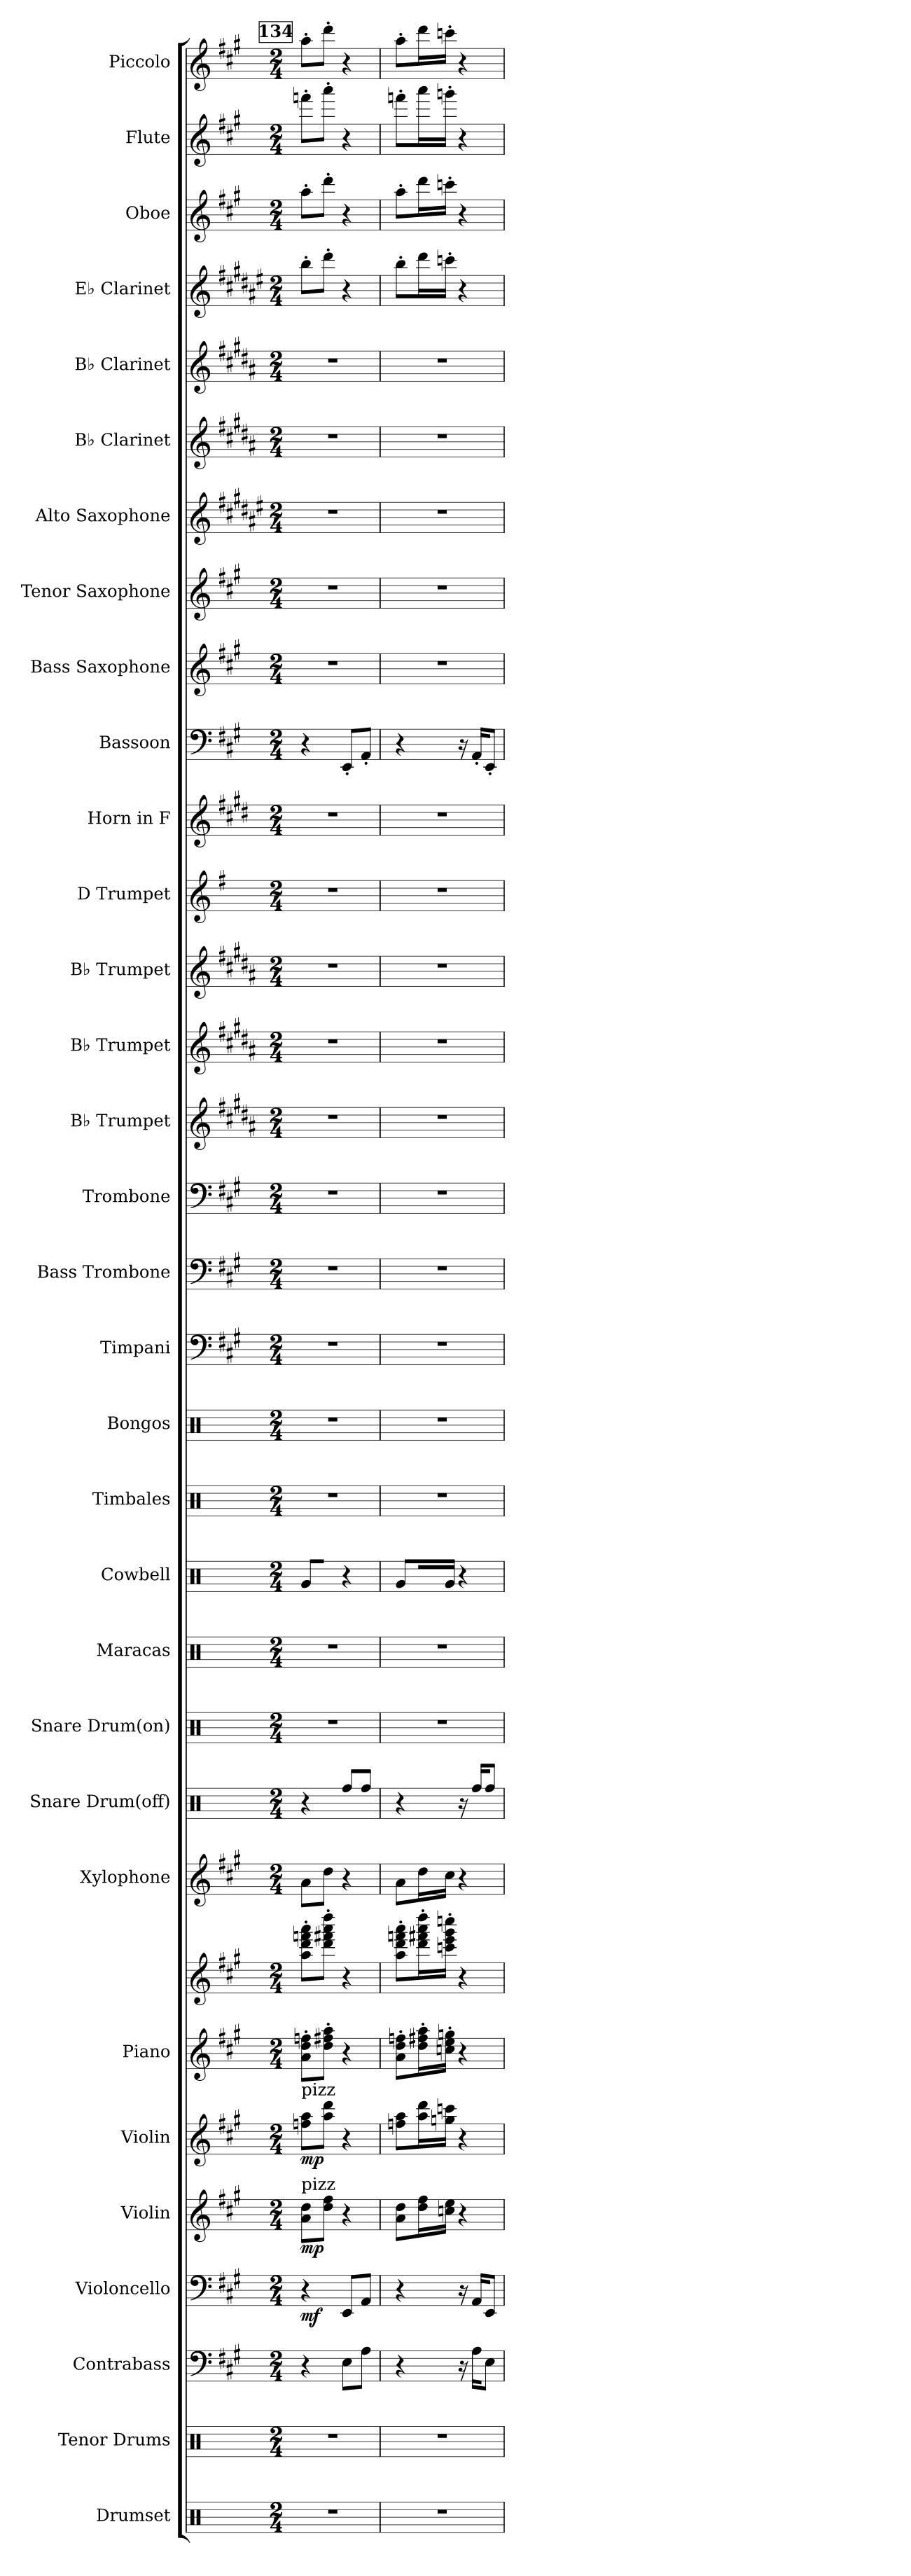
**kern	**kern	**kern	**kern	**dynam	**kern	**dynam	**kern	**dynam	**kern	**kern	**kern	**kern	**kern	**kern	**kern	**kern	**kern	**kern	**kern	**kern	**kern	**kern	**kern	**kern	**kern	**kern	**kern	**kern	**kern	**kern	**kern	**kern	**kern	**kern	**kern
*part32	*part31	*part30	*part29	*part29	*part28	*part28	*part27	*part27	*part26	*part26	*part25	*part24	*part23	*part22	*part21	*part20	*part19	*part18	*part17	*part16	*part15	*part14	*part13	*part12	*part11	*part10	*part9	*part8	*part7	*part6	*part5	*part4	*part3	*part2	*part1
*staff33	*staff32	*staff31	*staff30	*staff30	*staff29	*staff29	*staff28	*staff28	*staff27	*staff26	*staff25	*staff24	*staff23	*staff22	*staff21	*staff20	*staff19	*staff18	*staff17	*staff16	*staff15	*staff14	*staff13	*staff12	*staff11	*staff10	*staff9	*staff8	*staff7	*staff6	*staff5	*staff4	*staff3	*staff2	*staff1
*I"Drumset	*I"Tenor Drums	*I"Contrabass	*I"Violoncello	*	*I"Violin	*	*I"Violin	*	*I"Piano	*	*I"Xylophone	*I"Snare Drum(off)	*I"Snare Drum(on)	*I"Maracas	*I"Cowbell	*I"Timbales	*I"Bongos	*I"Timpani	*I"Bass Trombone	*I"Trombone	*I"B♭ Trumpet	*I"B♭ Trumpet	*I"B♭ Trumpet	*I"D Trumpet	*I"Horn in F	*I"Bassoon	*I"Bass Saxophone	*I"Tenor Saxophone	*I"Alto Saxophone	*I"B♭ Clarinet	*I"B♭ Clarinet	*I"E♭ Clarinet	*I"Oboe	*I"Flute	*I"Piccolo
*I'Drs.	*I'T.D.	*I'Cb.	*I'Vc.	*	*I'Vln.	*	*I'Vln.	*	*I'Pno.	*	*I'Xyl.	*	*I'Sn. Dr.	*I'Mrcs.	*I'Cowbell	*I'Timb.	*I'Bongos	*I'Timp.	*I'B. Tbn.	*I'Tbn.	*I'B♭ Tpt.	*I'B♭ Tpt.	*I'B♭ Tpt.	*I'D Tpt.	*	*I'Bsn.	*I'B. Sax.	*I'T. Sax.	*I'A. Sax.	*I'B♭ Cl.	*I'B♭ Cl.	*I'E♭ Cl.	*I'Ob.	*I'Fl.	*I'Picc.
*clefX	*clefX	*clefF4	*clefF4	*	*clefG2	*	*clefG2	*	*clefG2	*clefG2	*clefG2	*clefX	*clefX	*clefX	*clefX	*clefX	*clefX	*clefF4	*clefF4	*clefF4	*clefG2	*clefG2	*clefG2	*clefG2	*clefG2	*clefF4	*clefG2	*clefG2	*clefG2	*clefG2	*clefG2	*clefG2	*clefG2	*clefG2	*clefG2
*	*	*ITrd7c12	*	*	*	*	*	*	*	*	*ITrd-7c-12	*	*	*	*	*	*	*	*	*	*ITrd1c2	*ITrd1c2	*ITrd1c2	*ITrd-1c-2	*ITrd4c7	*	*ITrd15c26	*ITrd8c14	*ITrd5c9	*ITrd1c2	*ITrd1c2	*ITrd-2c-3	*	*	*ITrd-7c-12
*k[]	*k[]	*k[f#c#g#]	*k[f#c#g#]	*	*k[f#c#g#]	*	*k[f#c#g#]	*	*k[f#c#g#]	*k[f#c#g#]	*k[f#c#g#]	*k[]	*k[]	*k[]	*k[]	*k[]	*k[]	*k[f#c#g#]	*k[f#c#g#]	*k[f#c#g#]	*k[f#c#g#]	*k[f#c#g#]	*k[f#c#g#]	*k[f#c#g#]	*k[f#c#g#]	*k[f#c#g#]	*k[f#c#g#]	*k[f#c#g#]	*k[f#c#g#]	*k[f#c#g#]	*k[f#c#g#]	*k[f#c#g#]	*k[f#c#g#]	*k[f#c#g#]	*k[f#c#g#]
*M2/4	*M2/4	*M2/4	*M2/4	*	*M2/4	*	*M2/4	*	*M2/4	*M2/4	*M2/4	*M2/4	*M2/4	*M2/4	*M2/4	*M2/4	*M2/4	*M2/4	*M2/4	*M2/4	*M2/4	*M2/4	*M2/4	*M2/4	*M2/4	*M2/4	*M2/4	*M2/4	*M2/4	*M2/4	*M2/4	*M2/4	*M2/4	*M2/4	*M2/4
!!LO:REH:place=s1:a:B:fs=14:t=134
=77	=77	=77	=77	=77	=77	=77	=77	=77	=77	=77	=77	=77	=77	=77	=77	=77	=77	=77	=77	=77	=77	=77	=77	=77	=77	=77	=77	=77	=77	=77	=77	=77	=77	=77	=77
!	!	!	!	!	!	!	!LO:TX:a:t=pizz	!	!	!	!	!	!	!	!	!	!	!	!	!	!	!	!	!	!	!	!	!	!	!	!	!	!	!	!
!	!	!	!	!	!LO:TX:a:t=pizz	!	!	!	!	!	!	!	!	!	!	!	!	!	!	!	!	!	!	!	!	!	!	!	!	!	!	!	!	!	!
!	!	!	!	!LO:DY:b	!	!LO:DY:b	!	!LO:DY:b	!	!	!	!	!	!	!	!	!	!	!	!	!	!	!	!	!	!	!	!	!	!	!	!	!	!	!
2r	2r	4r	4r	mf	8a\ 8dd\L	mp	8ffn\ 8aa\L	mp	8a\' 8dd\' 8ffn\'L	8aa\' 8ddd\' 8fffn\' 8aaa\'L	8aa\L	4r	2r	2r	8Rg/L	2r	2r	2r	2r	2r	2r	2r	2r	2r	2r	4r	2r	2r	2r	2r	2r	8ddd'\L	8aa'\L	8fffn'\L	8aaa'\L
.	.	.	.	.	8dd\ 8ff#\J	.	8aa\ 8ddd\J	.	8dd\' 8ff#X\' 8aa\'J	8ddd\' 8fff#X\' 8aaa\' 8dddd\'J	8ddd\J	.	.	.	8R/J	.	.	.	.	.	.	.	.	.	.	.	.	.	.	.	.	8fff#'\J	8ddd'\J	8aaa'\J	8dddd'\J
.	.	8EE\L	8EE/L	.	4r	.	4r	.	4r	4r	4r	8Rff/L	.	.	4r	.	.	.	.	.	.	.	.	.	.	8EE'/L	.	.	.	.	.	4r	4r	4r	4r
.	.	8AA\J	8AA/J	.	.	.	.	.	.	.	.	8Rff/J	.	.	.	.	.	.	.	.	.	.	.	.	.	8AA'/J	.	.	.	.	.	.	.	.	.
=78	=78	=78	=78	=78	=78	=78	=78	=78	=78	=78	=78	=78	=78	=78	=78	=78	=78	=78	=78	=78	=78	=78	=78	=78	=78	=78	=78	=78	=78	=78	=78	=78	=78	=78	=78
2r	2r	4r	4r	.	8a\ 8dd\L	.	8ffn\ 8aa\L	.	8a\' 8dd\' 8ffn\'L	8aa\' 8ddd\' 8fffn\' 8aaa\'L	8aa\L	4r	2r	2r	8Rg/L	2r	2r	2r	2r	2r	2r	2r	2r	2r	2r	4r	2r	2r	2r	2r	2r	8ddd'\L	8aa'\L	8fffn'\L	8aaa'\L
.	.	.	.	.	16dd\ 16ff#\L	.	16aa\ 16ddd\L	.	16dd\' 16ff#X\' 16aa\'L	16ddd\' 16fff#X\' 16aaa\' 16dddd\'L	16ddd\L	.	.	.	16R/L	.	.	.	.	.	.	.	.	.	.	.	.	.	.	.	.	16fff#\L	16ddd\L	16aaa\L	16dddd\L
.	.	.	.	.	16ccn\ 16ee\JJ	.	16ggn\ 16cccn\JJ	.	16ccn\' 16ee\' 16ggn\'JJ	16cccn\' 16eee\' 16ggg#\' 16ccccn\'JJ	16ccc#\JJ	.	.	.	16Rg/JJ	.	.	.	.	.	.	.	.	.	.	.	.	.	.	.	.	16eee-X'\JJ	16cccn'\JJ	16gggn'\JJ	16ccccn'\JJ
.	.	16r	16r	.	4r	.	4r	.	4r	4r	4r	16r	.	.	4r	.	.	.	.	.	.	.	.	.	.	16r	.	.	.	.	.	4r	4r	4r	4r
.	.	16AA\KL	16AA/KL	.	.	.	.	.	.	.	.	16Rff/KL	.	.	.	.	.	.	.	.	.	.	.	.	.	16AA'/KL	.	.	.	.	.	.	.	.	.
.	.	8EE\J	8EE/J	.	.	.	.	.	.	.	.	8Rff/J	.	.	.	.	.	.	.	.	.	.	.	.	.	8EE'/J	.	.	.	.	.	.	.	.	.
=	=	=	=	=	=	=	=	=	=	=	=	=	=	=	=	=	=	=	=	=	=	=	=	=	=	=	=	=	=	=	=	=	=	=	=
*-	*-	*-	*-	*-	*-	*-	*-	*-	*-	*-	*-	*-	*-	*-	*-	*-	*-	*-	*-	*-	*-	*-	*-	*-	*-	*-	*-	*-	*-	*-	*-	*-	*-	*-	*-
